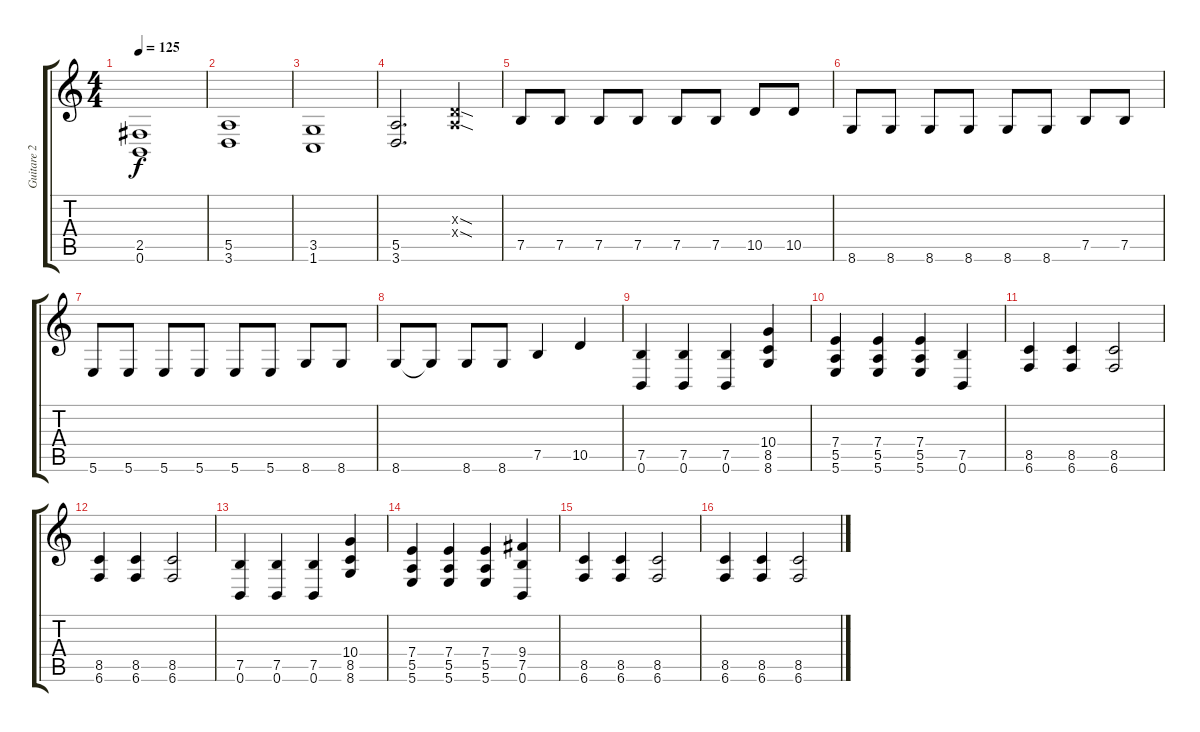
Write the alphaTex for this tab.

\track ("Guitare 2" "Guitare 2") {instrument distortionguitar}
\staff {score tabs}
\tuning (B3 Gb3 D3 A2 E2 B1) {hide}
\ts (4 4)
\tempo 125
\clef g2
\ks c
(2.5 0.6).1{dy f} |
(5.5 3.6).1 |
(3.5 1.6).1 |
(5.5 3.6).2{d} (0.3{sod x} 0.4{sod x}).4 |
7.5.8 7.5.8 7.5.8 7.5.8 7.5.8 7.5.8 10.5.8 10.5.8 |
8.6.8 8.6.8 8.6.8 8.6.8 8.6.8 8.6.8 7.5.8 7.5.8 |
5.6.8 5.6.8 5.6.8 5.6.8 5.6.8 5.6.8 8.6.8 8.6.8 |
8.6.8 8.6{t}.8 8.6.8 8.6.8 7.5.4 10.5.4 |
(7.5 0.6).4 (7.5 0.6).4 (7.5 0.6).4 (10.4 8.5 8.6).4 |
(7.4 5.5 5.6).4 (7.4 5.5 5.6).4 (7.4 5.5 5.6).4 (7.5 0.6).4 |
(8.5 6.6).4 (8.5 6.6).4 (8.5 6.6).2 |
(8.5 6.6).4 (8.5 6.6).4 (8.5 6.6).2 |
(7.5 0.6).4 (7.5 0.6).4 (7.5 0.6).4 (10.4 8.5 8.6).4 |
(7.4 5.5 5.6).4 (7.4 5.5 5.6).4 (7.4 5.5 5.6).4 (9.4 7.5 0.6).4 |
(8.5 6.6).4 (8.5 6.6).4 (8.5 6.6).2 |
(8.5 6.6).4 (8.5 6.6).4 (8.5 6.6).2
